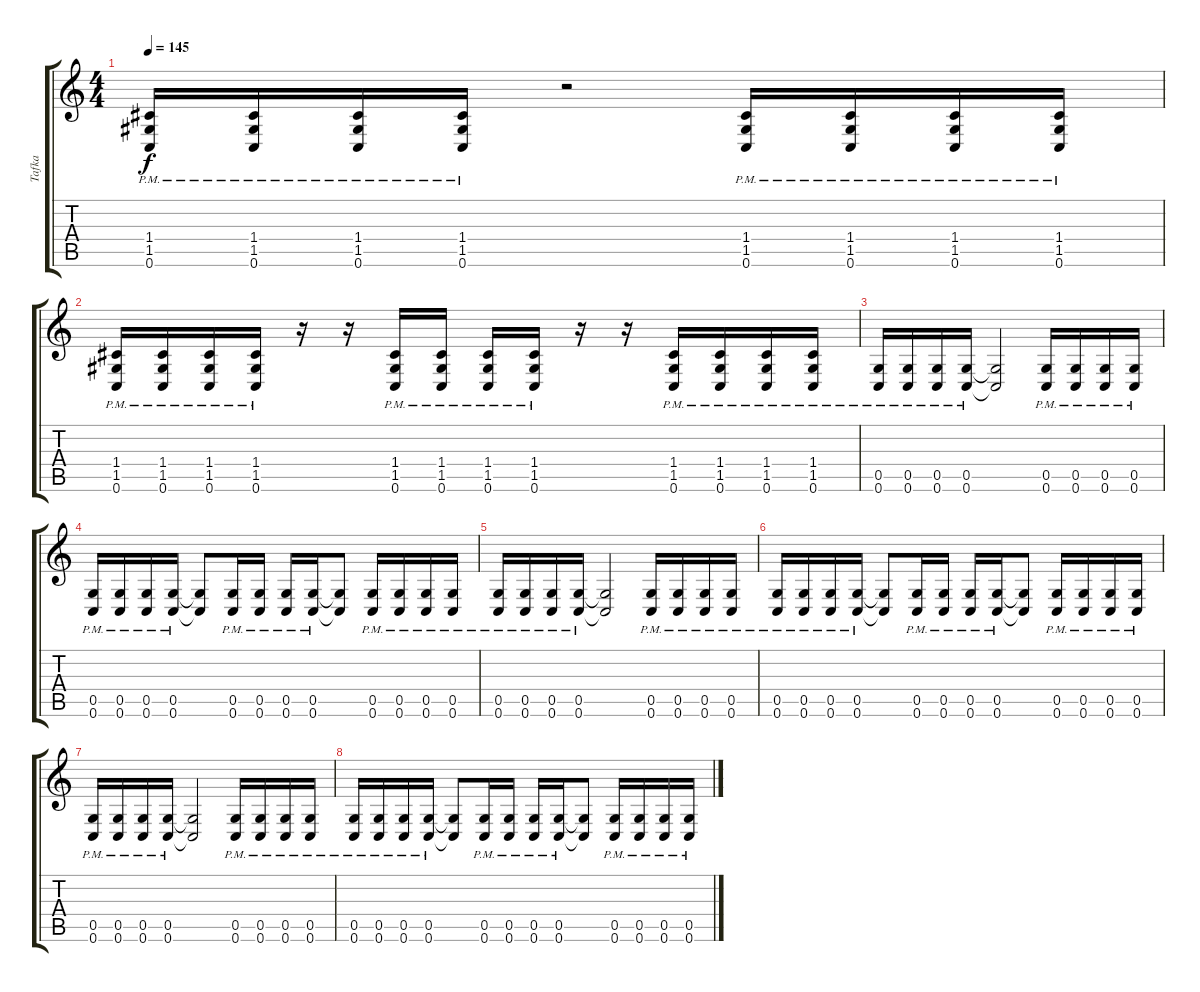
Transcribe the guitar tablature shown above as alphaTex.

\track ("Tafka" "Tafka") {instrument distortionguitar}
\staff {score tabs}
\tuning (D4 A3 F3 C3 G2 C2) {hide}
\ts (4 4)
\tempo 145
\clef g2
\ks c
(1.4{pm} 1.5{pm} 0.6{pm}).16{dy f} (1.4{pm} 1.5{pm} 0.6{pm}).16 (1.4{pm} 1.5{pm} 0.6{pm}).16 (1.4{pm} 1.5{pm} 0.6{pm}).16 r.2 (1.4{pm} 1.5{pm} 0.6{pm}).16 (1.4{pm} 1.5{pm} 0.6{pm}).16 (1.4{pm} 1.5{pm} 0.6{pm}).16 (1.4{pm} 1.5{pm} 0.6{pm}).16 |
(1.4{pm} 1.5{pm} 0.6{pm}).16 (1.4{pm} 1.5{pm} 0.6{pm}).16 (1.4{pm} 1.5{pm} 0.6{pm}).16 (1.4{pm} 1.5{pm} 0.6{pm}).16 r.16 r.16 (1.4{pm} 1.5{pm} 0.6{pm}).16 (1.4{pm} 1.5{pm} 0.6{pm}).16 (1.4{pm} 1.5{pm} 0.6{pm}).16 (1.4{pm} 1.5{pm} 0.6{pm}).16 r.16 r.16 (1.4{pm} 1.5{pm} 0.6{pm}).16 (1.4{pm} 1.5{pm} 0.6{pm}).16 (1.4{pm} 1.5{pm} 0.6{pm}).16 (1.4{pm} 1.5{pm} 0.6{pm}).16 |
(0.5{pm} 0.6{pm}).16 (0.5{pm} 0.6{pm}).16 (0.5{pm} 0.6{pm}).16 (0.5{pm} 0.6{pm}).16 (0.5{t} 0.6{t}).2 (0.5{pm} 0.6{pm}).16 (0.5{pm} 0.6{pm}).16 (0.5{pm} 0.6{pm}).16 (0.5{pm} 0.6{pm}).16 |
(0.5{pm} 0.6{pm}).16 (0.5{pm} 0.6{pm}).16 (0.5{pm} 0.6{pm}).16 (0.5{pm} 0.6{pm}).16 (0.5{t} 0.6{t}).8 (0.5{pm} 0.6{pm}).16 (0.5{pm} 0.6{pm}).16 (0.5{pm} 0.6{pm}).16 (0.5{pm} 0.6{pm}).16 (0.5{t} 0.6{t}).8 (0.5{pm} 0.6{pm}).16 (0.5{pm} 0.6{pm}).16 (0.5{pm} 0.6{pm}).16 (0.5{pm} 0.6{pm}).16 |
(0.5{pm} 0.6{pm}).16 (0.5{pm} 0.6{pm}).16 (0.5{pm} 0.6{pm}).16 (0.5{pm} 0.6{pm}).16 (0.5{t} 0.6{t}).2 (0.5{pm} 0.6{pm}).16 (0.5{pm} 0.6{pm}).16 (0.5{pm} 0.6{pm}).16 (0.5{pm} 0.6{pm}).16 |
(0.5{pm} 0.6{pm}).16 (0.5{pm} 0.6{pm}).16 (0.5{pm} 0.6{pm}).16 (0.5{pm} 0.6{pm}).16 (0.5{t} 0.6{t}).8 (0.5{pm} 0.6{pm}).16 (0.5{pm} 0.6{pm}).16 (0.5{pm} 0.6{pm}).16 (0.5{pm} 0.6{pm}).16 (0.5{t} 0.6{t}).8 (0.5{pm} 0.6{pm}).16 (0.5{pm} 0.6{pm}).16 (0.5{pm} 0.6{pm}).16 (0.5{pm} 0.6{pm}).16 |
(0.5{pm} 0.6{pm}).16 (0.5{pm} 0.6{pm}).16 (0.5{pm} 0.6{pm}).16 (0.5{pm} 0.6{pm}).16 (0.5{t} 0.6{t}).2 (0.5{pm} 0.6{pm}).16 (0.5{pm} 0.6{pm}).16 (0.5{pm} 0.6{pm}).16 (0.5{pm} 0.6{pm}).16 |
(0.5{pm} 0.6{pm}).16 (0.5{pm} 0.6{pm}).16 (0.5{pm} 0.6{pm}).16 (0.5{pm} 0.6{pm}).16 (0.5{t} 0.6{t}).8 (0.5{pm} 0.6{pm}).16 (0.5{pm} 0.6{pm}).16 (0.5{pm} 0.6{pm}).16 (0.5{pm} 0.6{pm}).16 (0.5{t} 0.6{t}).8 (0.5{pm} 0.6{pm}).16 (0.5{pm} 0.6{pm}).16 (0.5{pm} 0.6{pm}).16 (0.5{pm} 0.6{pm}).16
